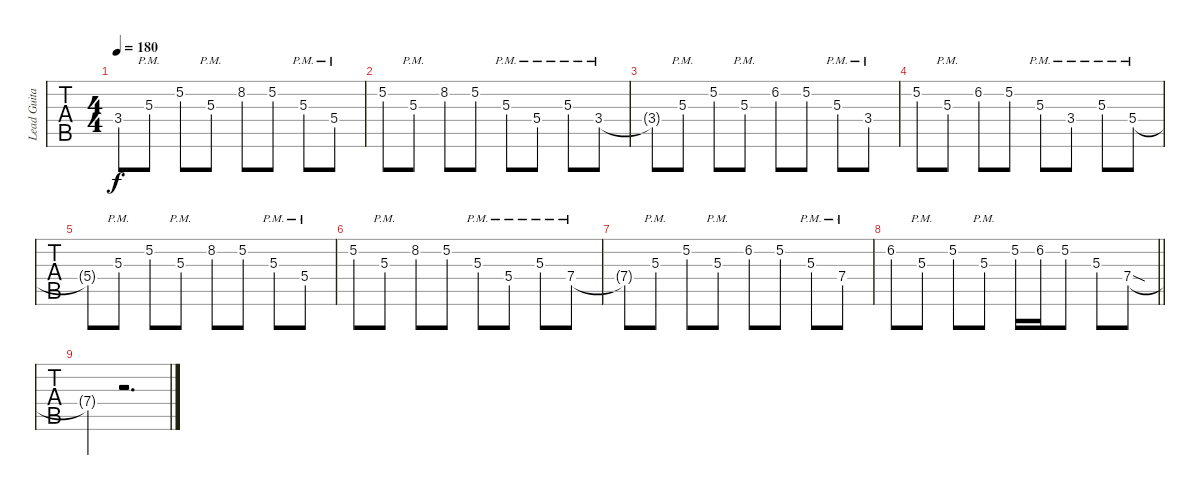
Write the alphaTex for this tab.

\track ("Lead Guitar" "Lead Guita") {instrument distortionguitar}
\staff {tabs}
\tuning (D4 A3 F3 C3 G2 C2) {hide}
\ts (4 4)
\tempo 180
\clef g2
\ks c
3.4{t}.8{dy f} 5.3{pm}.8 5.2.8 5.3{pm}.8 8.2.8 5.2.8 5.3{pm}.8 5.4{pm}.8 |
5.2.8 5.3{pm}.8 8.2.8 5.2.8 5.3{pm}.8 5.4{pm}.8 5.3{pm}.8 3.4{pm}.8 |
3.4{t}.8 5.3{pm}.8 5.2.8 5.3{pm}.8 6.2.8 5.2.8 5.3{pm}.8 3.4{pm}.8 |
5.2.8 5.3{pm}.8 6.2.8 5.2.8 5.3{pm}.8 3.4{pm}.8 5.3{pm}.8 5.4{pm}.8 |
5.4{t}.8 5.3{pm}.8 5.2.8 5.3{pm}.8 8.2.8 5.2.8 5.3{pm}.8 5.4{pm}.8 |
5.2.8 5.3{pm}.8 8.2.8 5.2.8 5.3{pm}.8 5.4{pm}.8 5.3{pm}.8 7.4{pm}.8 |
7.4{t}.8 5.3{pm}.8 5.2.8 5.3{pm}.8 6.2.8 5.2.8 5.3{pm}.8 7.4{pm}.8 |
\barLineRight lightlight
6.2.8 5.3{pm}.8 5.2.8 5.3{pm}.8 5.2.16 6.2.16 5.2.8 5.3.8 7.4{sod}.8 |
7.4{t}.4 r.2{d}
